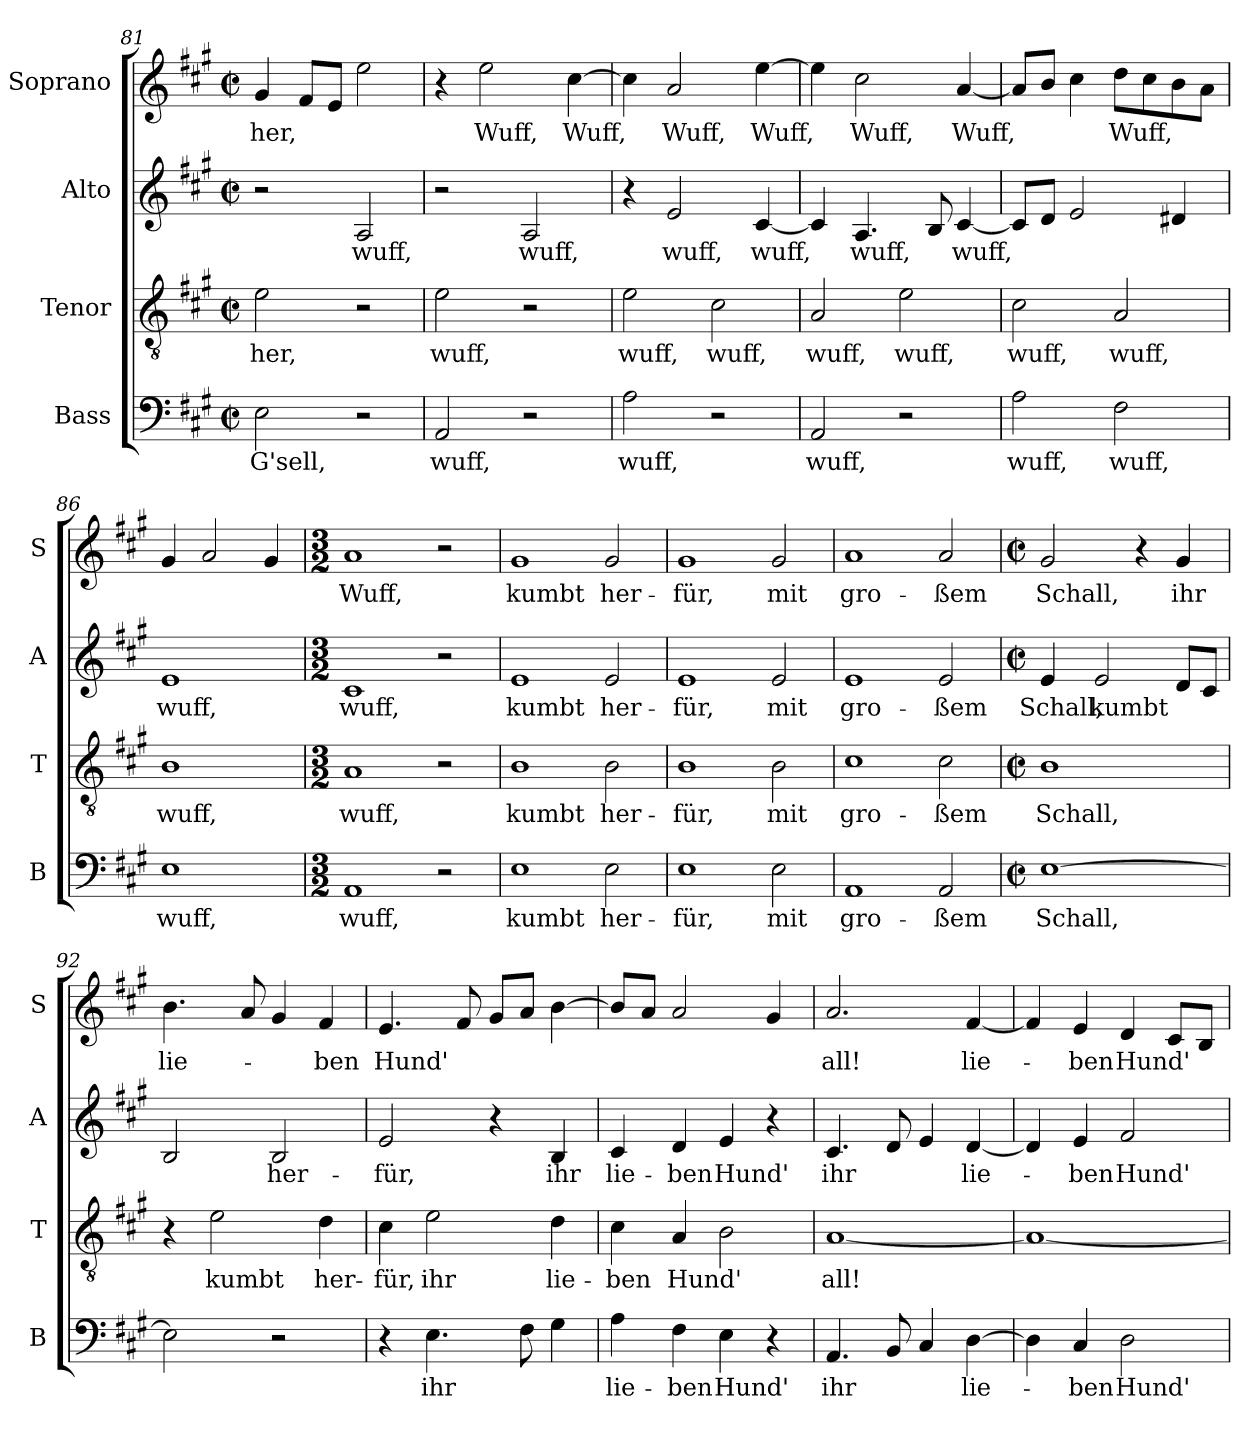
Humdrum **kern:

**kern	**text	**kern	**text	**kern	**text	**kern	**text
*part4	*part4	*part3	*part3	*part2	*part2	*part1	*part1
*staff4	*staff4	*staff3	*staff3	*staff2	*staff2	*staff1	*staff1
*I"Bass	*	*I"Tenor	*	*I"Alto	*	*I"Soprano	*
*I'B	*	*I'T	*	*I'A	*	*I'S	*
!!LO:LB:g=z
*clefF4	*	*clefGv2	*	*clefG2	*	*clefG2	*
*k[f#c#g#]	*	*k[f#c#g#]	*	*k[f#c#g#]	*	*k[f#c#g#]	*
*A:	*	*A:	*	*A:	*	*A:	*
*M2/2	*	*M2/2	*	*M2/2	*	*M2/2	*
*met(c|)	*	*met(c|)	*	*met(c|)	*	*met(c|)	*
=81	=81	=81	=81	=81	=81	=81	=81
2E\	G'sell,	2e\	-her,	2r	.	4g#/	-her,
.	.	.	.	.	.	8f#/L	.
.	.	.	.	.	.	8e/J	.
2r	.	2r	.	2A/	wuff,	2ee\	.
=82	=82	=82	=82	=82	=82	=82	=82
2AA/	wuff,	2e\	wuff,	2r	.	4r	.
.	.	.	.	.	.	2ee\	Wuff,
2r	.	2r	.	2A/	wuff,	.	.
.	.	.	.	.	.	[4cc#\	Wuff,
=83	=83	=83	=83	=83	=83	=83	=83
2A\	wuff,	2e\	wuff,	4r	.	4cc#\]	.
.	.	.	.	2e/	wuff,	2a/	Wuff,
2r	.	2c#\	wuff,	.	.	.	.
.	.	.	.	[4c#/	wuff,	[4ee\	Wuff,
=84	=84	=84	=84	=84	=84	=84	=84
2AA/	wuff,	2A/	wuff,	4c#/]	.	4ee\]	.
.	.	.	.	4.A/	wuff,	2cc#\	Wuff,
2r	.	2e\	wuff,	.	.	.	.
.	.	.	.	8B/	.	.	.
.	.	.	.	[4c#/	wuff,	[4a/	Wuff,
=85	=85	=85	=85	=85	=85	=85	=85
2A\	wuff,	2c#\	wuff,	8c#/L]	.	8a/L]	.
.	.	.	.	8d/J	.	8b/J	.
.	.	.	.	2e/	.	4cc#\	.
2F#\	wuff,	2A/	wuff,	.	.	8dd\L	Wuff,
.	.	.	.	.	.	8cc#\	.
.	.	.	.	4d#X/	.	8b\	.
.	.	.	.	.	.	8a\J	.
!!LO:LB:g=z
=86	=86	=86	=86	=86	=86	=86	=86
1E	wuff,	1B	wuff,	1e	wuff,	4g#/	.
.	.	.	.	.	.	2a/	.
.	.	.	.	.	.	4g#/	.
=87	=87	=87	=87	=87	=87	=87	=87
*M3/2	*	*M3/2	*	*M3/2	*	*M3/2	*
1AA	wuff,	1A	wuff,	1c#	wuff,	1a	Wuff,
2r	.	2r	.	2r	.	2r	.
=88	=88	=88	=88	=88	=88	=88	=88
1E	kumbt	1B	kumbt	1e	kumbt	1g#	kumbt
2E\	her-	2B\	her-	2e/	her-	2g#/	her-
=89	=89	=89	=89	=89	=89	=89	=89
1E	-für,	1B	-für,	1e	-für,	1g#	-für,
2E\	mit	2B\	mit	2e/	mit	2g#/	mit
=90	=90	=90	=90	=90	=90	=90	=90
1AA	gro-	1c#	gro-	1e	gro-	1a	gro-
2AA/	-ßem	2c#\	-ßem	2e/	-ßem	2a/	-ßem
=91	=91	=91	=91	=91	=91	=91	=91
*M2/2	*	*M2/2	*	*M2/2	*	*M2/2	*
*met(c|)	*	*met(c|)	*	*met(c|)	*	*met(c|)	*
[1E	Schall,	1B	Schall,	4e/	Schall,	2g#/	Schall,
.	.	.	.	2e/	kumbt	.	.
.	.	.	.	.	.	4r	.
.	.	.	.	8d/L	.	4g#/	ihr
.	.	.	.	8c#/J	.	.	.
!!LO:PB:g=z
=92	=92	=92	=92	=92	=92	=92	=92
2E\]	.	4r	.	2B/	.	4.b\	lie-
.	.	2e\	kumbt	.	.	.	.
.	.	.	.	.	.	8a/	.
2r	.	.	.	2B/	her-	4g#/	.
.	.	4d\	her-	.	.	4f#/	-ben
=93	=93	=93	=93	=93	=93	=93	=93
4r	.	4c#\	-für,	2e/	-für,	4.e/	Hund'
4.E\	ihr	2e\	ihr	.	.	.	.
.	.	.	.	.	.	8f#/	.
.	.	.	.	4r	.	8g#/L	.
8F#\	.	.	.	.	.	8a/J	.
4G#\	.	4d\	lie-	4B/	ihr	[4b\	.
=94	=94	=94	=94	=94	=94	=94	=94
4A\	lie-	4c#\	-ben	4c#/	lie-	8b/L]	.
.	.	.	.	.	.	8a/J	.
4F#\	-ben	4A/	Hund'	4d/	-ben	2a/	.
4E\	Hund'	2B\	.	4e/	Hund'	.	.
4r	.	.	.	4r	.	4g#/	.
=95	=95	=95	=95	=95	=95	=95	=95
4.AA/	ihr	[1A	all!	4.c#/	ihr	2.a/	all!
8BB/	.	.	.	8d/	.	.	.
4C#/	.	.	.	4e/	.	.	.
[4D\	lie-	.	.	[4d/	lie-	[4f#/	lie-
=96	=96	=96	=96	=96	=96	=96	=96
4D\]	.	1A_	.	4d/]	.	4f#/]	.
4C#/	-ben	.	.	4e/	-ben	4e/	-ben
2D\	Hund'	.	.	2f#/	Hund'	4d/	Hund'
.	.	.	.	.	.	8c#/L	.
.	.	.	.	.	.	8B/J	.
=	=	=	=	=	=	=	=
*-	*-	*-	*-	*-	*-	*-	*-
